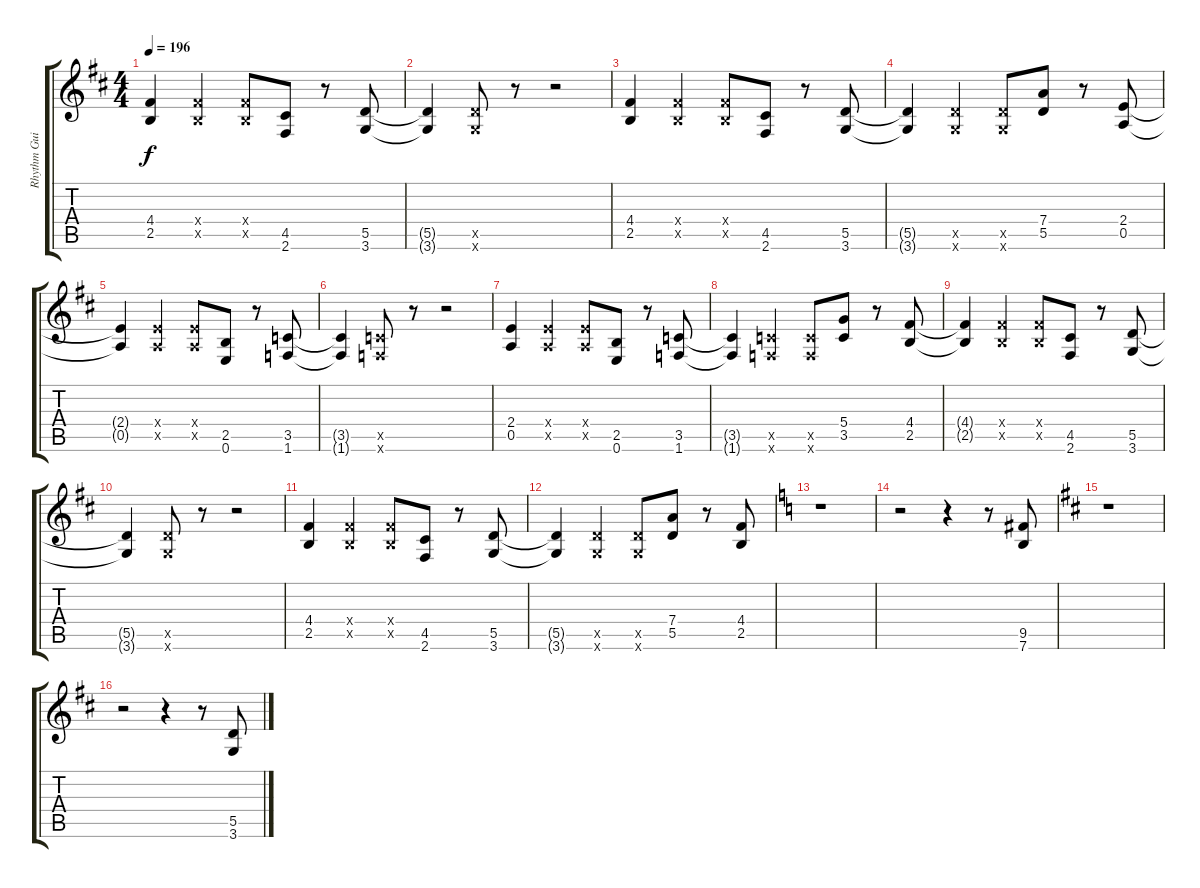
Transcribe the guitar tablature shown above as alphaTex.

\track ("Rhythm Guitar (Friedman)" "Rhythm Gui") {instrument distortionguitar}
\staff {score tabs}
\tuning (E4 B3 G3 D3 A2 E2) {hide}
\ts (4 4)
\tempo 196
\clef g2
\ks d
(4.4{t} 2.5{t}).4{dy f} (4.4{x} 2.5{x}).4 (4.4{x} 2.5{x}).8 (4.5 2.6).8 r.8 (5.5 3.6).8 |
(5.5{t} 3.6{t}).4 (5.5{x} 3.6{x}).8 r.8 r.2 |
(4.4 2.5).4 (4.4{x} 2.5{x}).4 (4.4{x} 2.5{x}).8 (4.5 2.6).8 r.8 (5.5 3.6).8 |
(5.5{t} 3.6{t}).4 (5.5{x} 3.6{x}).4 (5.5{x} 3.6{x}).8 (7.4 5.5).8 r.8 (2.4 0.5).8 |
(2.4{t} 0.5{t}).4 (2.4{x} 0.5{x}).4 (2.4{x} 0.5{x}).8 (2.5 0.6).8 r.8 (3.5 1.6).8 |
(3.5{t} 1.6{t}).4 (3.5{x} 1.6{x}).8 r.8 r.2 |
(2.4 0.5).4 (2.4{x} 0.5{x}).4 (2.4{x} 0.5{x}).8 (2.5 0.6).8 r.8 (3.5 1.6).8 |
(3.5{t} 1.6{t}).4 (3.5{x} 1.6{x}).4 (3.5{x} 1.6{x}).8 (5.4 3.5).8 r.8 (4.4 2.5).8 |
(4.4{t} 2.5{t}).4 (4.4{x} 2.5{x}).4 (4.4{x} 2.5{x}).8 (4.5 2.6).8 r.8 (5.5 3.6).8 |
(5.5{t} 3.6{t}).4 (5.5{x} 3.6{x}).8 r.8 r.2 |
(4.4 2.5).4 (4.4{x} 2.5{x}).4 (4.4{x} 2.5{x}).8 (4.5 2.6).8 r.8 (5.5 3.6).8 |
(5.5{t} 3.6{t}).4 (5.5{x} 3.6{x}).4 (5.5{x} 3.6{x}).8 (7.4 5.5).8 r.8 (4.4 2.5).8 |
\ks c
r.1 |
r.2 r.4 r.8 (9.5 7.6).8 |
\ks d
r.1 |
r.2 r.4 r.8 (5.5 3.6).8
